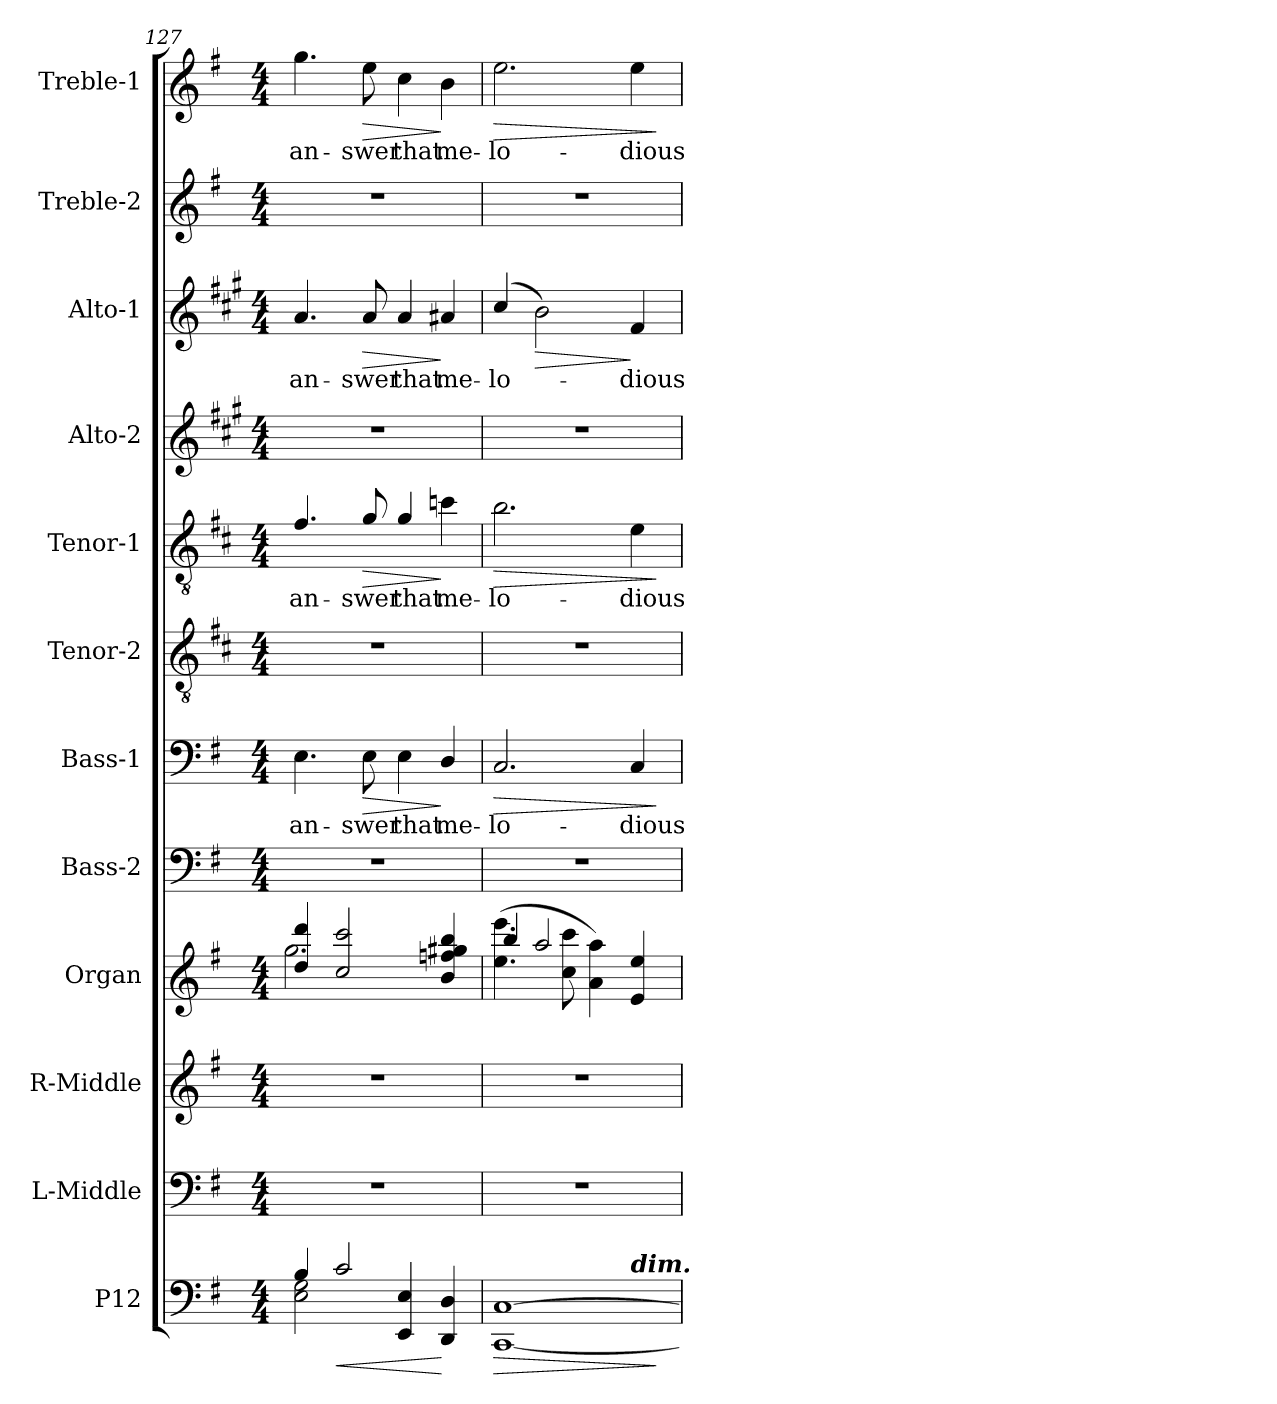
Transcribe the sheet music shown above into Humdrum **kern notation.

**kern	**dynam	**kern	**kern	**kern	**kern	**kern	**text	**dynam	**kern	**kern	**text	**dynam	**kern	**kern	**text	**dynam	**kern	**kern	**text	**dynam
*part12	*part12	*part11	*part10	*part9	*part8	*part7	*part7	*part7	*part6	*part5	*part5	*part5	*part4	*part3	*part3	*part3	*part2	*part1	*part1	*part1
*staff12	*staff12	*staff11	*staff10	*staff9	*staff8	*staff7	*staff7	*staff7	*staff6	*staff5	*staff5	*staff5	*staff4	*staff3	*staff3	*staff3	*staff2	*staff1	*staff1	*staff1
*I"P12	*	*I"L-Middle	*I"R-Middle	*I"Organ	*I"Bass-2	*I"Bass-1	*	*	*I"Tenor-2	*I"Tenor-1	*	*	*I"Alto-2	*I"Alto-1	*	*	*I"Treble-2	*I"Treble-1	*	*
*	*	*I'L-M	*	*	*I'B2:	*I'B:	*	*	*I'T2:	*I'T:	*	*	*I'A2:	*I'A:	*	*	*	*	*	*
*clefF4	*	*clefF4	*clefG2	*clefG2	*clefF4	*clefF4	*	*	*clefGv2	*clefGv2	*	*	*clefG2	*clefG2	*	*	*clefG2	*clefG2	*	*
*	*	*	*	*	*	*	*	*	*ITrd4c7	*ITrd4c7	*	*	*ITrd1c2	*ITrd1c2	*	*	*ITrd-7c-12	*ITrd-7c-12	*	*
*k[f#]	*	*k[f#]	*k[f#]	*k[f#]	*k[f#]	*k[f#]	*	*	*k[f#]	*k[f#]	*	*	*k[f#]	*k[f#]	*	*	*k[f#]	*k[f#]	*	*
*G:	*	*G:	*G:	*G:	*G:	*G:	*	*	*G:	*G:	*	*	*G:	*G:	*	*	*G:	*G:	*	*
*M4/4	*	*M4/4	*M4/4	*M4/4	*M4/4	*M4/4	*	*	*M4/4	*M4/4	*	*	*M4/4	*M4/4	*	*	*M4/4	*M4/4	*	*
=127	=127	=127	=127	=127	=127	=127	=127	=127	=127	=127	=127	=127	=127	=127	=127	=127	=127	=127	=127	=127
*^	*	*	*	*^	*	*	*	*	*	*	*	*	*	*	*	*	*	*	*	*
!	!	!	!	!	!	!	!	!	!LO:LY:b:color=#000000	!	!	!	!	!	!	!	!	!	!	!	!	!
!	!	!	!	!	!	!	!	!	!	!	!	!	!LO:LY:b:color=#000000	!	!	!	!	!	!	!	!	!
!	!	!	!	!	!	!	!	!	!	!	!	!	!	!	!	!	!LO:LY:b:color=#000000	!	!	!	!	!
!	!	!	!	!	!	!	!	!	!	!	!	!	!	!	!	!	!	!	!	!	!LO:LY:b:color=#000000	!
2Ei\ 2Gi	4Bi/	.	1r	1r	4ddi/ 4dddi	2.ggi\	1r	4.Ei\	an-	.	1r	4.Bi/	an-	.	1r	4.gi/	an-	.	1r	4.gggi\	an-	.
!	!	!LO:HP:b	!	!	!	!	!	!	!	!	!	!	!	!	!	!	!	!	!	!	!	!
.	2ci/	<	.	.	2cci/ 2ccci	.	.	.	.	.	.	.	.	.	.	.	.	.	.	.	.	.
!	!	!	!	!	!	!	!	!	!LO:LY:b:color=#000000	!LO:HP:b	!	!	!	!	!	!	!	!	!	!	!	!
!	!	!	!	!	!	!	!	!	!	!	!	!	!LO:LY:b:color=#000000	!LO:HP:b	!	!	!	!	!	!	!	!
!	!	!	!	!	!	!	!	!	!	!	!	!	!	!	!	!	!LO:LY:b:color=#000000	!LO:HP:b	!	!	!	!
!	!	!	!	!	!	!	!	!	!	!	!	!	!	!	!	!	!	!	!	!	!LO:LY:b:color=#000000	!LO:HP:b
.	.	.	.	.	.	.	.	8Ei\	-swer	>	.	8ci/	-swer	>	.	8gi/	-swer	>	.	8eeei\	-swer	>
!	!	!	!	!	!	!	!	!	!LO:LY:b:color=#000000	!	!	!	!	!	!	!	!	!	!	!	!	!
!	!	!	!	!	!	!	!	!	!	!	!	!	!LO:LY:b:color=#000000	!	!	!	!	!	!	!	!	!
!	!	!	!	!	!	!	!	!	!	!	!	!	!	!	!	!	!LO:LY:b:color=#000000	!	!	!	!	!
!	!	!	!	!	!	!	!	!	!	!	!	!	!	!	!	!	!	!	!	!	!LO:LY:b:color=#000000	!
4EEi/ 4Ei	.	.	.	.	.	.	.	4Ei\	that	.	.	4ci/	that	.	.	4gi/	that	.	.	4ccci\	that	.
!	!	!	!	!	!	!	!	!	!LO:LY:b:color=#000000	!	!	!	!	!	!	!	!	!	!	!	!	!
!	!	!	!	!	!	!	!	!	!	!	!	!	!LO:LY:b:color=#000000	!	!	!	!	!	!	!	!	!
!	!	!	!	!	!	!	!	!	!	!	!	!	!	!	!	!	!LO:LY:b:color=#000000	!	!	!	!	!
!	!	!	!	!	!	!	!	!	!	!	!	!	!	!	!	!	!	!	!	!	!LO:LY:b:color=#000000	!
4DDi/ 4Di	4ryy	[	.	.	4bi/ 4ffni 4gg#Xi 4bbi	4ryy	.	4Di/	me-	]	.	4fni\	me-	]	.	4g#Xi/	me-	]	.	4bbi\	me-	]
=128	=128	=128	=128	=128	=128	=128	=128	=128	=128	=128	=128	=128	=128	=128	=128	=128	=128	=128	=128	=128	=128	=128
!	!	!LO:HP:b	!	!	!	!	!	!	!	!	!	!	!	!	!	!	!	!	!	!	!	!
!	!	!	!	!	!	!	!	!	!LO:LY:b:color=#000000	!LO:HP:b	!	!	!	!	!	!	!	!	!	!	!	!
!	!	!	!	!	!	!	!	!	!	!	!	!	!LO:LY:b:color=#000000	!LO:HP:b	!	!	!	!	!	!	!	!
!	!	!	!	!	!	!	!	!	!	!	!	!	!	!	!	!	!LO:LY:b:color=#000000	!	!	!	!	!
!	!	!	!	!	!	!	!	!	!	!	!	!	!	!	!	!	!	!	!	!	!LO:LY:b:color=#000000	!LO:HP:b
[1CCi [1Ci	2.ryy	>	1r	1r	(4.eei\ 4.eeei	4bbi/	1r	2.Ci/	-lo-	>	1r	2.ei\	-lo-	>	1r	(4bi/	-lo-	.	1r	2.eeei\	-lo-	>
!	!	!	!	!	!	!	!	!	!	!	!	!	!	!	!	!	!	!LO:HP:b	!	!	!	!
.	.	.	.	.	.	2aai/	.	.	.	.	.	.	.	.	.	2ai\)	.	>	.	.	.	.
.	.	.	.	.	8cci\ 8ccci	.	.	.	.	.	.	.	.	.	.	.	.	.	.	.	.	.
.	.	.	.	.	4ai\ 4aai)	.	.	.	.	.	.	.	.	.	.	.	.	.	.	.	.	.
!	!	!	!	!	!	!	!	!	!LO:LY:b:color=#000000	!	!	!	!	!	!	!	!	!	!	!	!	!
!	!	!	!	!	!	!	!	!	!	!	!	!	!LO:LY:b:color=#000000	!	!	!	!	!	!	!	!	!
!	!	!	!	!	!	!	!	!	!	!	!	!	!	!	!	!	!LO:LY:b:color=#000000	!	!	!	!	!
!	!LO:TX:a:Bi:t=dim.	!	!	!	!	!	!	!	!	!	!	!	!	!	!	!	!	!	!	!	!	!
!	!	!	!	!	!	!	!	!	!	!	!	!	!	!	!	!	!	!	!	!	!LO:LY:b:color=#000000	!
.	4ryy	.	.	.	4ei/ 4eei	4ryy	.	4Ci/	-dious	.	.	4Ai\	-dious	.	.	4ei/	-dious	]	.	4eeei\	-dious	.
*	*	*	*	*	*v	*v	*	*	*	*	*	*	*	*	*	*	*	*	*	*	*	*
.	.	]	.	.	.	.	.	.	]	.	.	.	]	.	.	.	.	.	.	.	]
*v	*v	*	*	*	*	*	*	*	*	*	*	*	*	*	*	*	*	*	*	*	*
=	=	=	=	=	=	=	=	=	=	=	=	=	=	=	=	=	=	=	=	=
*-	*-	*-	*-	*-	*-	*-	*-	*-	*-	*-	*-	*-	*-	*-	*-	*-	*-	*-	*-	*-
